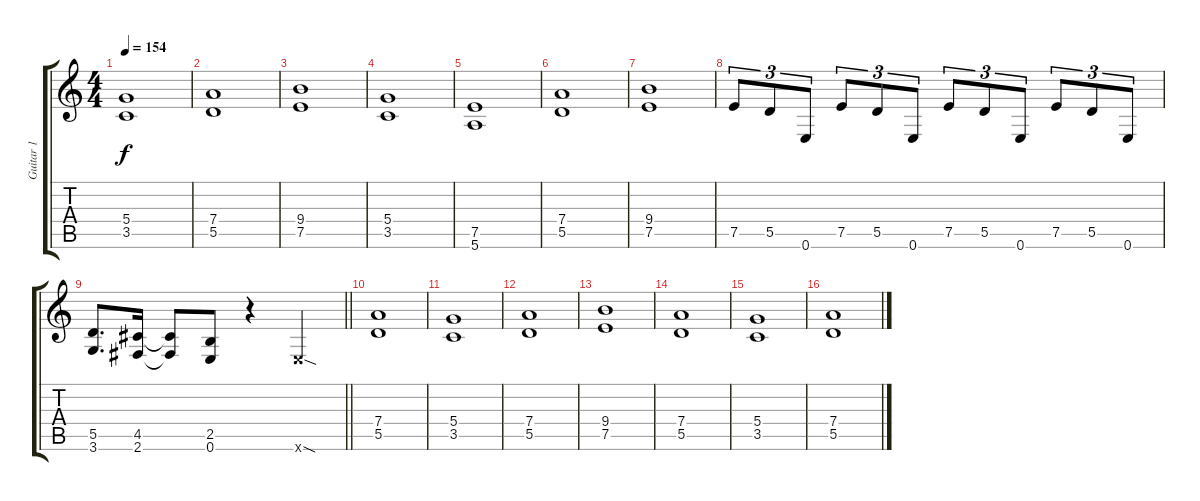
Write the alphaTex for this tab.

\track ("Guitar 1" "Guitar 1") {instrument distortionguitar}
\staff {score tabs}
\tuning (E4 B3 G3 D3 A2 E2) {hide}
\ts (4 4)
\tempo 154
\clef g2
\ks c
(5.4 3.5).1{dy f} |
(7.4 5.5).1 |
(9.4 7.5).1 |
(5.4 3.5).1 |
(7.5 5.6).1 |
(7.4 5.5).1 |
(9.4 7.5).1 |
7.5.8{tu (3 2)} 5.5.8{tu (3 2)} 0.6.8{tu (3 2)} 7.5.8{tu (3 2)} 5.5.8{tu (3 2)} 0.6.8{tu (3 2)} 7.5.8{tu (3 2)} 5.5.8{tu (3 2)} 0.6.8{tu (3 2)} 7.5.8{tu (3 2)} 5.5.8{tu (3 2)} 0.6.8{tu (3 2)} |
\barLineRight lightlight
(5.5 3.6).8{d} (4.5 2.6).16 (4.5{t} 2.6{t}).8 (2.5 0.6).8 r.4 0.6{sod x}.4 |
(7.4 5.5).1 |
(5.4 3.5).1 |
(7.4 5.5).1 |
(9.4 7.5).1 |
(7.4 5.5).1 |
(5.4 3.5).1 |
(7.4 5.5).1
